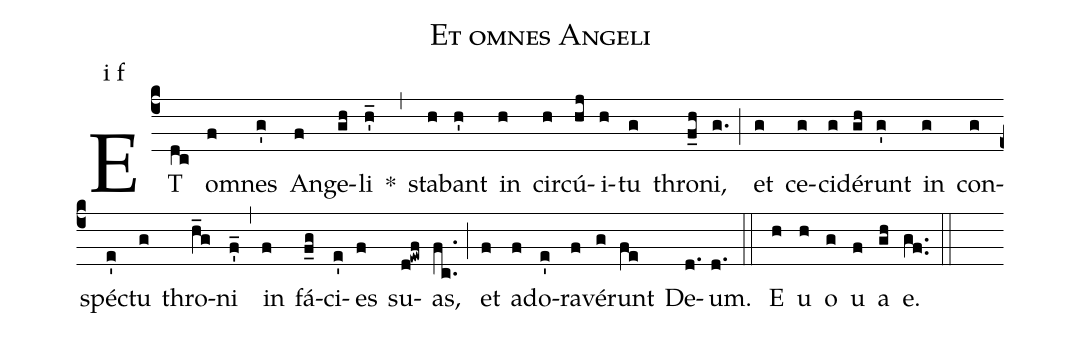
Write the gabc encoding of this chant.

name:Et omnes Angeli;
mode:i f;
%%
(c4) ET(dc) o(f)mnes(g') An(f)ge(gh)li(h'_) *(,) sta(h)bant(h') in(h) cir(h)cú(hj)i(h)tu(g) thro(f_h)ni,(g.) (;) et(g) ce(g)ci(g)dé(gh)runt(g') in(g) con(g)spé(e')ctu(g) thro(h_g)ni(f'_) (,) in(f) fá(f_g)ci(e')es(f) su(d!ewf)as,(fc..) (;) et(f) a(f)do(e')ra(f)vé(g)runt(fe) De(d.)um.(d.) (::) <eu> E(h) u(h) o(g) u(f) a(gh) e.(gf..) </eu> (::)
